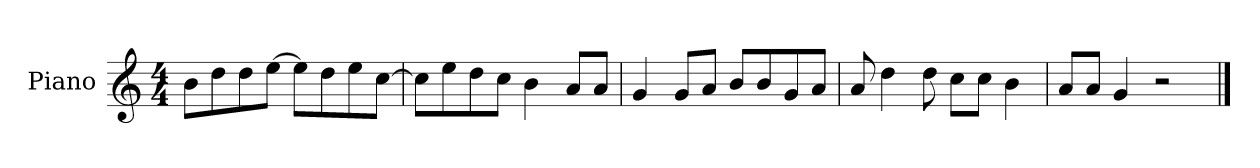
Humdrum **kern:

**kern
*part1
*staff1
*I"Piano
*I'P-no
*clefG2
*k[]
*M4/4
*MM90
=1
8b\L
8dd\
8dd\
[8ee\J
8ee\L]
8dd\
8ee\
[8cc\J
=2
8cc\L]
8ee\
8dd\
8cc\J
4b\
8a/L
8a/J
=3
4g/
8g/L
8a/J
8b/L
8b/
8g/
8a/J
=4
8a/
4dd\
8dd\
8cc\L
8cc\J
4b\
=5
8a/L
8a/J
4g/
2r
==
*-
